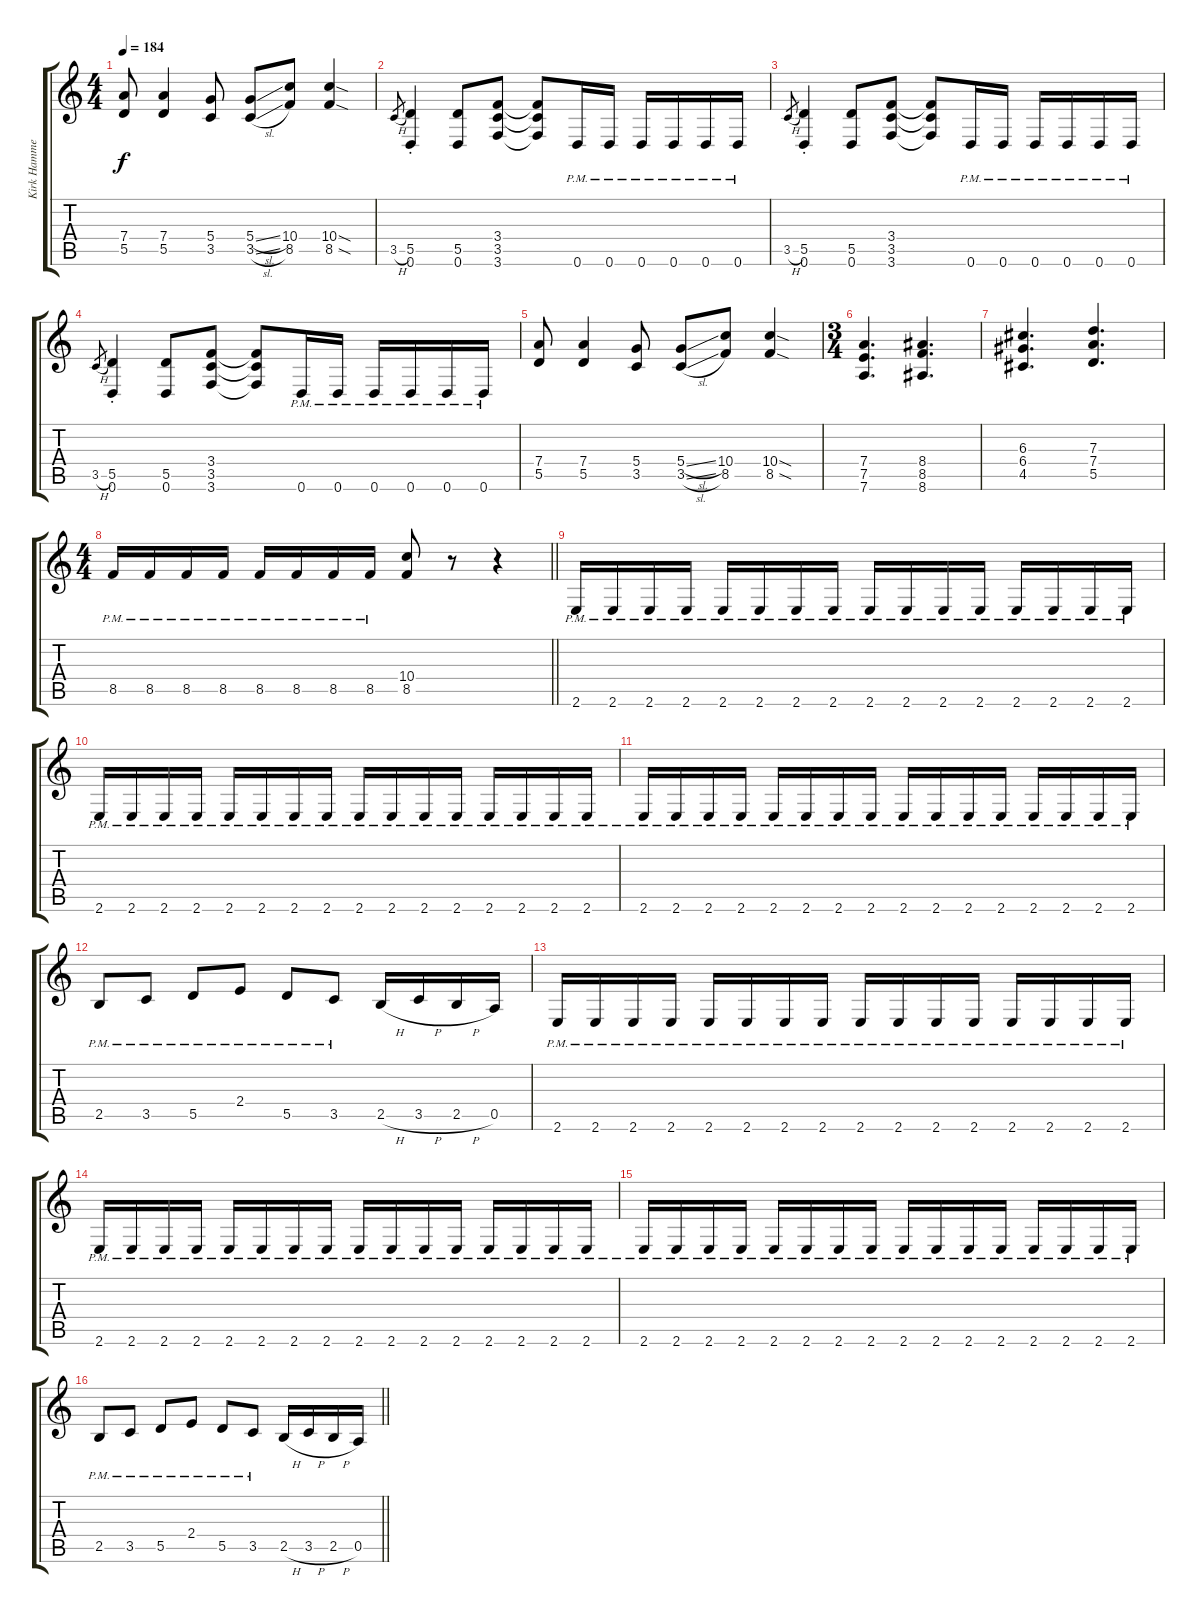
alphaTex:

\track ("Kirk Hammet" "Kirk Hamme") {instrument distortionguitar}
\staff {score tabs}
\tuning (E4 B3 G3 D3 A2 D2) {hide}
\ts (4 4)
\tempo 184
\clef g2
\ks c
(7.4 5.5).8{dy f} (7.4 5.5).4 (5.4 3.5).8 (5.4{sl} 3.5{sl}).8 (10.4 8.5).8 (10.4{sod} 8.5{sod}).4 |
3.5{h}.8{gr} (5.5{st} 0.6{st}).4 (5.5 0.6).8 (3.4 3.5 3.6).8 (3.4{t} 3.5{t} 3.6{t}).8 0.6{pm}.16 0.6{pm}.16 0.6{pm}.16 0.6{pm}.16 0.6{pm}.16 0.6{pm}.16 |
3.5{h}.8{gr} (5.5{st} 0.6{st}).4 (5.5 0.6).8 (3.4 3.5 3.6).8 (3.4{t} 3.5{t} 3.6{t}).8 0.6{pm}.16 0.6{pm}.16 0.6{pm}.16 0.6{pm}.16 0.6{pm}.16 0.6{pm}.16 |
3.5{h}.8{gr} (5.5{st} 0.6{st}).4 (5.5 0.6).8 (3.4 3.5 3.6).8 (3.4{t} 3.5{t} 3.6{t}).8 0.6{pm}.16 0.6{pm}.16 0.6{pm}.16 0.6{pm}.16 0.6{pm}.16 0.6{pm}.16 |
(7.4 5.5).8 (7.4 5.5).4 (5.4 3.5).8 (5.4{sl} 3.5{sl}).8 (10.4 8.5).8 (10.4{sod} 8.5{sod}).4 |
\ts (3 4)
(7.4 7.5 7.6).4{d} (8.4 8.5 8.6).4{d} |
(6.3 6.4 4.5).4{d} (7.3 7.4 5.5).4{d} |
\ts (4 4)
\barLineRight lightlight
8.5{pm}.16 8.5{pm}.16 8.5{pm}.16 8.5{pm}.16 8.5{pm}.16 8.5{pm}.16 8.5{pm}.16 8.5{pm}.16 (10.4 8.5).8 r.8 r.4 |
\section ("" "")
2.6{pm}.16 2.6{pm}.16 2.6{pm}.16 2.6{pm}.16 2.6{pm}.16 2.6{pm}.16 2.6{pm}.16 2.6{pm}.16 2.6{pm}.16 2.6{pm}.16 2.6{pm}.16 2.6{pm}.16 2.6{pm}.16 2.6{pm}.16 2.6{pm}.16 2.6{pm}.16 |
2.6{pm}.16 2.6{pm}.16 2.6{pm}.16 2.6{pm}.16 2.6{pm}.16 2.6{pm}.16 2.6{pm}.16 2.6{pm}.16 2.6{pm}.16 2.6{pm}.16 2.6{pm}.16 2.6{pm}.16 2.6{pm}.16 2.6{pm}.16 2.6{pm}.16 2.6{pm}.16 |
2.6{pm}.16 2.6{pm}.16 2.6{pm}.16 2.6{pm}.16 2.6{pm}.16 2.6{pm}.16 2.6{pm}.16 2.6{pm}.16 2.6{pm}.16 2.6{pm}.16 2.6{pm}.16 2.6{pm}.16 2.6{pm}.16 2.6{pm}.16 2.6{pm}.16 2.6{pm}.16 |
2.5{pm}.8 3.5{pm}.8 5.5{pm}.8 2.4{pm}.8 5.5{pm}.8 3.5{pm}.8 2.5{h}.16 3.5{h}.16 2.5{h}.16 0.5.16 |
2.6{pm}.16 2.6{pm}.16 2.6{pm}.16 2.6{pm}.16 2.6{pm}.16 2.6{pm}.16 2.6{pm}.16 2.6{pm}.16 2.6{pm}.16 2.6{pm}.16 2.6{pm}.16 2.6{pm}.16 2.6{pm}.16 2.6{pm}.16 2.6{pm}.16 2.6{pm}.16 |
2.6{pm}.16 2.6{pm}.16 2.6{pm}.16 2.6{pm}.16 2.6{pm}.16 2.6{pm}.16 2.6{pm}.16 2.6{pm}.16 2.6{pm}.16 2.6{pm}.16 2.6{pm}.16 2.6{pm}.16 2.6{pm}.16 2.6{pm}.16 2.6{pm}.16 2.6{pm}.16 |
2.6{pm}.16 2.6{pm}.16 2.6{pm}.16 2.6{pm}.16 2.6{pm}.16 2.6{pm}.16 2.6{pm}.16 2.6{pm}.16 2.6{pm}.16 2.6{pm}.16 2.6{pm}.16 2.6{pm}.16 2.6{pm}.16 2.6{pm}.16 2.6{pm}.16 2.6{pm}.16 |
\barLineRight lightlight
2.5{pm}.8 3.5{pm}.8 5.5{pm}.8 2.4{pm}.8 5.5{pm}.8 3.5{pm}.8 2.5{h}.16 3.5{h}.16 2.5{h}.16 0.5.16
